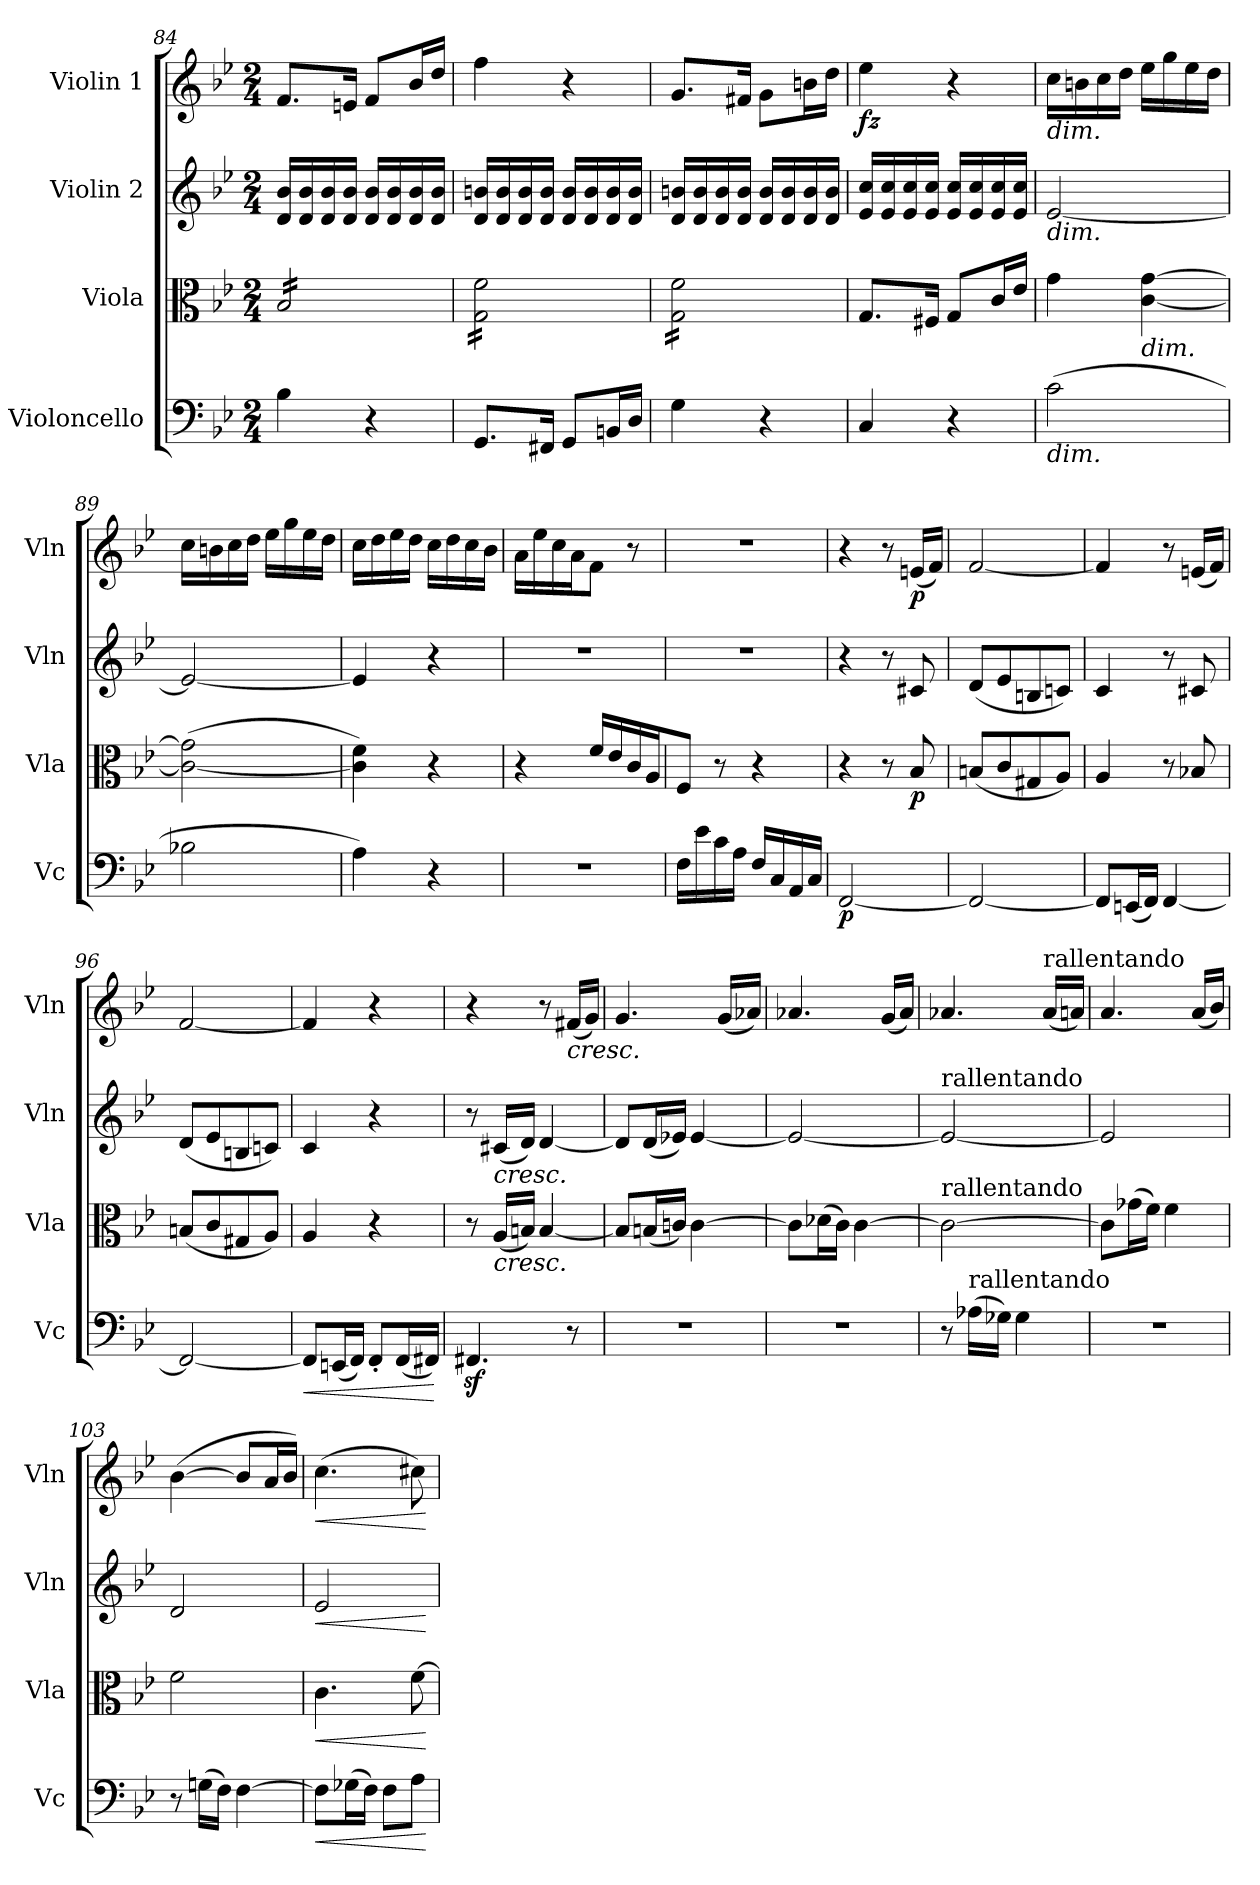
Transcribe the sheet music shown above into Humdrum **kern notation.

**kern	**dynam	**kern	**dynam	**kern	**dynam	**kern	**dynam
*part4	*part4	*part3	*part3	*part2	*part2	*part1	*part1
*staff4	*staff4	*staff3	*staff3	*staff2	*staff2	*staff1	*staff1
*I"Violoncello	*	*I"Viola	*	*I"Violin 2	*	*I"Violin 1	*
*I'Vc	*	*I'Vla	*	*I'Vln	*	*I'Vln	*
*clefF4	*	*clefC3	*	*clefG2	*	*clefG2	*
*k[b-e-]	*	*k[b-e-]	*	*k[b-e-]	*	*k[b-e-]	*
*M2/4	*	*M2/4	*	*M2/4	*	*M2/4	*
=84	=84	=84	=84	=84	=84	=84	=84
*	*	*tremolo	*	*	*	*	*
4B-\	.	16B-/LL	.	16d/ 16b-/LL	.	8.f/L	.
.	.	16B-/	.	16d/ 16b-/	.	.	.
.	.	16B-/	.	16d/ 16b-/	.	.	.
.	.	16B-/	.	16d/ 16b-/JJ	.	16en/Jk	.
4r	.	16B-/	.	16d/ 16b-/LL	.	8f/L	.
.	.	16B-/	.	16d/ 16b-/	.	.	.
.	.	16B-/	.	16d/ 16b-/	.	16b-/L	.
.	.	16B-/JJ	.	16d/ 16b-/JJ	.	16dd/JJ	.
=85	=85	=85	=85	=85	=85	=85	=85
8.GG/L	.	16G\ 16f\LL	.	16d/ 16bn/LL	.	4ff\	.
.	.	16G\ 16f\	.	16d/ 16b/	.	.	.
.	.	16G\ 16f\	.	16d/ 16b/	.	.	.
16FF#X/Jk	.	16G\ 16f\	.	16d/ 16b/JJ	.	.	.
8GG/L	.	16G\ 16f\	.	16d/ 16b/LL	.	4r	.
.	.	16G\ 16f\	.	16d/ 16b/	.	.	.
16BBn/L	.	16G\ 16f\	.	16d/ 16b/	.	.	.
16D/JJ	.	16G\ 16f\JJ	.	16d/ 16b/JJ	.	.	.
!!LO:PB:g=z
=86	=86	=86	=86	=86	=86	=86	=86
4G\	.	16G\ 16f\LL	.	16d/ 16bn/LL	.	8.g/L	.
.	.	16G\ 16f\	.	16d/ 16b/	.	.	.
.	.	16G\ 16f\	.	16d/ 16b/	.	.	.
.	.	16G\ 16f\	.	16d/ 16b/JJ	.	16f#X/Jk	.
4r	.	16G\ 16f\	.	16d/ 16b/LL	.	8g\L	.
.	.	16G\ 16f\	.	16d/ 16b/	.	.	.
.	.	16G\ 16f\	.	16d/ 16b/	.	16bn\L	.
.	.	16G\ 16f\JJ	.	16d/ 16b/JJ	.	16dd\JJ	.
*	*	*Xtremolo	*	*	*	*	*
=87	=87	=87	=87	=87	=87	=87	=87
!	!	!	!	!	!	!	!LO:DY:b
4C/	.	8.G/L	.	16e-/ 16cc/LL	.	4ee-\	fz
.	.	.	.	16e-/ 16cc/	.	.	.
.	.	.	.	16e-/ 16cc/	.	.	.
.	.	16F#X/Jk	.	16e-/ 16cc/JJ	.	.	.
4r	.	8G/L	.	16e-/ 16cc/LL	.	4r	.
.	.	.	.	16e-/ 16cc/	.	.	.
.	.	16c/L	.	16e-/ 16cc/	.	.	.
.	.	16e-/JJ	.	16e-/ 16cc/JJ	.	.	.
=88	=88	=88	=88	=88	=88	=88	=88
!	!	!	!	!	!	!LO:TX:b:i:t=dim.	!
!	!	!	!	!LO:TX:b:i:t=dim.	!	!	!
!LO:TX:b:i:t=dim.	!	!	!	!	!	!	!
(2c\	.	4g\	.	[2e-/	.	16cc\LL	.
.	.	.	.	.	.	16bn\	.
.	.	.	.	.	.	16cc\	.
.	.	.	.	.	.	16dd\JJ	.
!	!	!LO:TX:b:i:t=dim.	!	!	!	!	!
.	.	[4c\ [4g\	.	.	.	16ee-\LL	.
.	.	.	.	.	.	16gg\	.
.	.	.	.	.	.	16ee-\	.
.	.	.	.	.	.	16dd\JJ	.
=89	=89	=89	=89	=89	=89	=89	=89
2B-X\	.	(2c\_ 2g\]	.	2e-/_	.	16cc\LL	.
.	.	.	.	.	.	16bn\	.
.	.	.	.	.	.	16cc\	.
.	.	.	.	.	.	16dd\JJ	.
.	.	.	.	.	.	16ee-\LL	.
.	.	.	.	.	.	16gg\	.
.	.	.	.	.	.	16ee-\	.
.	.	.	.	.	.	16dd\JJ	.
=90	=90	=90	=90	=90	=90	=90	=90
4A\)	.	4c\] 4f\)	.	4e-/]	.	16cc\LL	.
.	.	.	.	.	.	16dd\	.
.	.	.	.	.	.	16ee-\	.
.	.	.	.	.	.	16dd\JJ	.
4r	.	4r	.	4r	.	16cc\LL	.
.	.	.	.	.	.	16dd\	.
.	.	.	.	.	.	16cc\	.
.	.	.	.	.	.	16b-\JJ	.
!!LO:LB:g=z
=91	=91	=91	=91	=91	=91	=91	=91
2r	.	4r	.	2r	.	16a\LL	.
.	.	.	.	.	.	16ee-\	.
.	.	.	.	.	.	16cc\	.
.	.	.	.	.	.	16a\J	.
.	.	16f/LL	.	.	.	8f\J	.
.	.	16e-/	.	.	.	.	.
.	.	16c/	.	.	.	8r	.
.	.	16A/J	.	.	.	.	.
=92	=92	=92	=92	=92	=92	=92	=92
16F\LL	.	8F/J	.	2r	.	2r	.
16e-\	.	.	.	.	.	.	.
16c\	.	8r	.	.	.	.	.
16A\JJ	.	.	.	.	.	.	.
16F/LL	.	4r	.	.	.	.	.
16C/	.	.	.	.	.	.	.
16AA/	.	.	.	.	.	.	.
16C/JJ	.	.	.	.	.	.	.
=93	=93	=93	=93	=93	=93	=93	=93
!	!LO:DY:b	!	!	!	!	!	!
[2FF/	p	4r	.	4r	.	4r	.
.	.	8r	.	8r	.	8r	.
!	!	!	!LO:DY:b	!	!	!	!LO:DY:b
.	.	8B-/	p	8c#X/	.	(16en/LL	p
.	.	.	.	.	.	16f/JJ)	.
=94	=94	=94	=94	=94	=94	=94	=94
2FF/_	.	(8Bn/L	.	(8d/L	.	[2f/	.
.	.	8c/	.	8e-/	.	.	.
.	.	8G#X/	.	8Bn/	.	.	.
.	.	8A/J)	.	8cn/J)	.	.	.
=95	=95	=95	=95	=95	=95	=95	=95
8FF/L]	.	4A/	.	4c/	.	4f/]	.
(16EEn/L	.	.	.	.	.	.	.
16FF/JJ)	.	.	.	.	.	.	.
[4FF/	.	8r	.	8r	.	8r	.
.	.	8B-X/	.	8c#X/	.	(16en/LL	.
.	.	.	.	.	.	16f/JJ)	.
=96	=96	=96	=96	=96	=96	=96	=96
2FF/_	.	(8Bn/L	.	(8d/L	.	[2f/	.
.	.	8c/	.	8e-/	.	.	.
.	.	8G#X/	.	8Bn/	.	.	.
.	.	8A/J)	.	8cn/J)	.	.	.
!!LO:LB:g=z
=97	=97	=97	=97	=97	=97	=97	=97
!	!LO:HP:b	!	!	!	!	!	!
8FF/L]	<	4A/	.	4c/	.	4f/]	.
(16EEn/L	.	.	.	.	.	.	.
16FF/JJ)	.	.	.	.	.	.	.
8FF'/L	.	4r	.	4r	.	4r	.
(16FF/L	.	.	.	.	.	.	.
16FF#X/JJ)	.	.	.	.	.	.	.
.	[	.	.	.	.	.	.
=98	=98	=98	=98	=98	=98	=98	=98
4.FF#Xz</	.	8r	.	8r	.	4r	.
!	!	!	!	!LO:TX:b:i:t=cresc.	!	!	!
!	!	!LO:TX:b:i:t=cresc.	!	!	!	!	!
.	.	(16A/LL	.	(16c#X/LL	.	.	.
.	.	16Bn/JJ)	.	16d/JJ)	.	.	.
.	.	[4B/	.	[4d/	.	8r	.
!	!	!	!	!	!	!LO:TX:b:i:t=cresc.	!
8r	.	.	.	.	.	(16f#X/LL	.
.	.	.	.	.	.	16g/JJ)	.
=99	=99	=99	=99	=99	=99	=99	=99
2r	.	8B/L]	.	8d/L]	.	4.g/	.
.	.	(16Bn/L	.	(16d/L	.	.	.
.	.	16cn/JJ)	.	16e-X/JJ)	.	.	.
.	.	[4c\	.	[4e-/	.	.	.
.	.	.	.	.	.	(16g/LL	.
.	.	.	.	.	.	16a-X/JJ)	.
=100	=100	=100	=100	=100	=100	=100	=100
2r	.	8c\L]	.	2e-/_	.	4.a-X/	.
.	.	(16d-X\L	.	.	.	.	.
.	.	16c\JJ)	.	.	.	.	.
.	.	[4c\	.	.	.	.	.
.	.	.	.	.	.	(16g/LL	.
.	.	.	.	.	.	16a-/JJ)	.
=101	=101	=101	=101	=101	=101	=101	=101
!	!	!	!	!LO:TX:a:t=rallentando	!	!	!
!	!	!LO:TX:a:t=rallentando	!	!	!	!	!
8r	.	2c\_	.	2e-/_	.	4.a-X/	.
!LO:TX:a:t=rallentando	!	!	!	!	!	!	!
(16A-X\LL	.	.	.	.	.	.	.
16G-X\JJ)	.	.	.	.	.	.	.
4G-\	.	.	.	.	.	.	.
!	!	!	!	!	!	!LO:TX:a:t=rallentando	!
.	.	.	.	.	.	(16a-/LL	.
.	.	.	.	.	.	16an/JJ)	.
=102	=102	=102	=102	=102	=102	=102	=102
2r	.	8c\L]	.	2e-/]	.	4.a/	.
.	.	(16g-X\L	.	.	.	.	.
.	.	16f\JJ)	.	.	.	.	.
.	.	4f\	.	.	.	.	.
.	.	.	.	.	.	(16a/LL	.
.	.	.	.	.	.	16b-/JJ)	.
!!LO:LB:g=z
=103	=103	=103	=103	=103	=103	=103	=103
8r	.	2f\	.	2d/	.	([4b-\	.
(16Gn\LL	.	.	.	.	.	.	.
16F\JJ)	.	.	.	.	.	.	.
[4F\	.	.	.	.	.	8b-/L]	.
.	.	.	.	.	.	16a/L	.
.	.	.	.	.	.	16b-/JJ)	.
=104	=104	=104	=104	=104	=104	=104	=104
!	!LO:HP:b	!	!LO:HP:b	!	!LO:HP:b	!	!LO:HP:b
8F\L]	<	4.c\	<	2e-/	<	(4.cc\	<
(16G-X\L	.	.	.	.	.	.	.
16F\JJ)	.	.	.	.	.	.	.
8F\L	.	.	.	.	.	.	.
8A\J	.	[8f\	.	.	.	8cc#X\)	.
.	[	.	[	.	[	.	[
=	=	=	=	=	=	=	=
*-	*-	*-	*-	*-	*-	*-	*-
